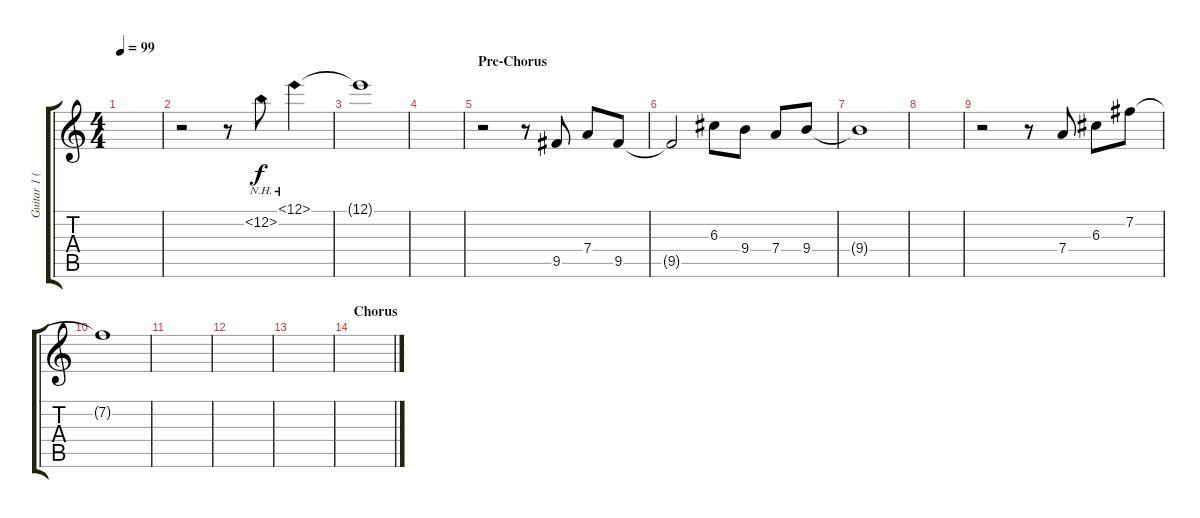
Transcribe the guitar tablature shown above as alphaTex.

\track ("Guitar 1 (Distotion)" "Guitar 1 (") {instrument distortionguitar}
\staff {score tabs}
\tuning (E4 B3 G3 D3 A2 E2) {hide}
\ts (4 4)
\tempo 99
\clef g2
\ks c
|
r.2 r.8 12.2{nh}.8 12.1{nh}.4 |
12.1{t}.1 |
|
\section ("" "Pre-Chorus")
r.2 r.8 9.5.8 7.4.8 9.5.8 |
9.5{t}.2 6.3.8 9.4.8 7.4.8 9.4.8 |
9.4{t}.1 |
|
r.2 r.8 7.4.8 6.3.8 7.2.8 |
7.2{t}.1 |
|
|
|
\section ("" "Chorus")
